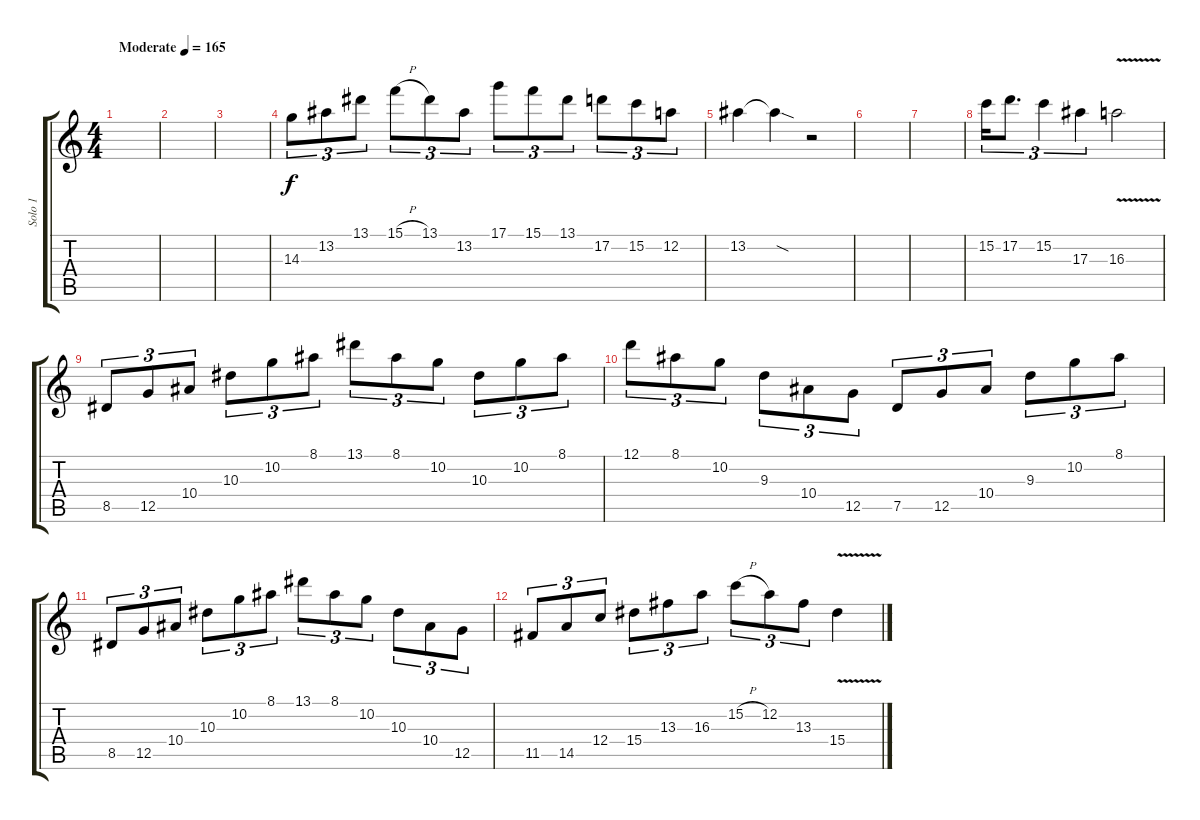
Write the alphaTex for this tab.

\track ("Solo 1" "Solo 1") {instrument distortionguitar}
\staff {score tabs}
\tuning (D4 A3 F3 C3 G2 D2) {hide}
\ts (4 4)
\tempo (165 "Moderate")
\clef g2
\ks c
|
|
|
14.3.8{tu (3 2)} 13.2.8{tu (3 2)} 13.1.8{tu (3 2)} 15.1{h}.8{tu (3 2)} 13.1.8{tu (3 2)} 13.2.8{tu (3 2)} 17.1.8{tu (3 2)} 15.1.8{tu (3 2)} 13.1.8{tu (3 2)} 17.2.8{tu (3 2)} 15.2.8{tu (3 2)} 12.2.8{tu (3 2)} |
13.2.4 13.2{sod t}.4 r.2 |
|
|
15.2.16{tu (3 2)} 17.2.8{d tu (3 2)} 15.2.4{tu (3 2)} 17.3.4{tu (3 2)} 16.3{v}.2 |
8.5.8{tu (3 2)} 12.5.8{tu (3 2)} 10.4.8{tu (3 2)} 10.3.8{tu (3 2)} 10.2.8{tu (3 2)} 8.1.8{tu (3 2)} 13.1.8{tu (3 2)} 8.1.8{tu (3 2)} 10.2.8{tu (3 2)} 10.3.8{tu (3 2)} 10.2.8{tu (3 2)} 8.1.8{tu (3 2)} |
12.1.8{tu (3 2)} 8.1.8{tu (3 2)} 10.2.8{tu (3 2)} 9.3.8{tu (3 2)} 10.4.8{tu (3 2)} 12.5.8{tu (3 2)} 7.5.8{tu (3 2)} 12.5.8{tu (3 2)} 10.4.8{tu (3 2)} 9.3.8{tu (3 2)} 10.2.8{tu (3 2)} 8.1.8{tu (3 2)} |
8.5.8{tu (3 2)} 12.5.8{tu (3 2)} 10.4.8{tu (3 2)} 10.3.8{tu (3 2)} 10.2.8{tu (3 2)} 8.1.8{tu (3 2)} 13.1.8{tu (3 2)} 8.1.8{tu (3 2)} 10.2.8{tu (3 2)} 10.3.8{tu (3 2)} 10.4.8{tu (3 2)} 12.5.8{tu (3 2)} |
11.5.8{tu (3 2)} 14.5.8{tu (3 2)} 12.4.8{tu (3 2)} 15.4.8{tu (3 2)} 13.3.8{tu (3 2)} 16.3.8{tu (3 2)} 15.2{h}.8{tu (3 2)} 12.2.8{tu (3 2)} 13.3.8{tu (3 2)} 15.4{v}.4
